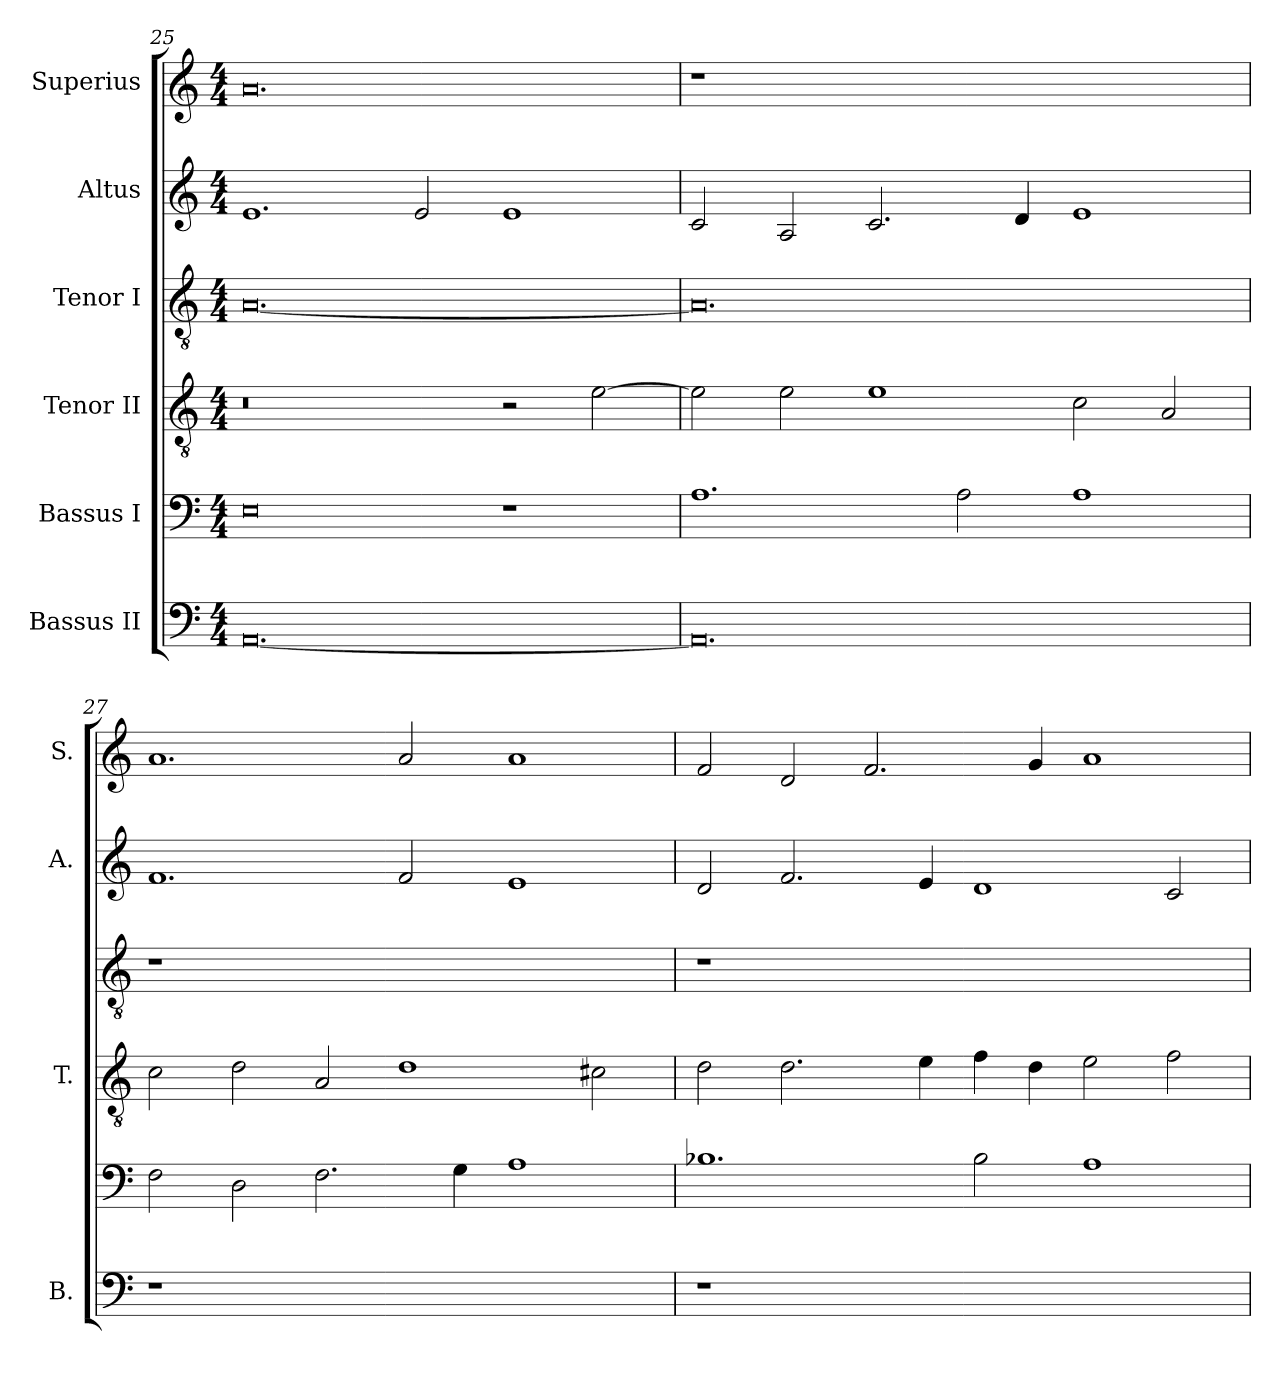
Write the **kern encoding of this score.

**kern	**kern	**kern	**kern	**kern	**kern
*part6	*part5	*part4	*part3	*part2	*part1
*staff6	*staff5	*staff4	*staff3	*staff2	*staff1
*I"Bassus II	*I"Bassus I	*I"Tenor II	*I"Tenor I	*I"Altus	*I"Superius
*I'B.	*	*I'T.	*	*I'A.	*I'S.
!!LO:PB:g=z
*clefF4	*clefF4	*clefGv2	*clefGv2	*clefG2	*clefG2
*	*	*ITrd7c12	*ITrd7c12	*	*
*k[]	*k[]	*k[]	*k[]	*k[]	*k[]
*C:	*C:	*C:	*C:	*C:	*C:
*M4/4	*M4/4	*M4/4	*M4/4	*M4/4	*M4/4
=25	=25	=25	=25	=25	=25
[<0.AAi	0Ei	0r	[<0.AAi	1.ei	0.ai
.	.	.	.	2ei/	.
.	1r	2r	.	1ei	.
.	.	[>2Ei\	.	.	.
=26	=26	=26	=26	=26	=26
!	!	!	!	!	!LO:N:vis=1
0.AAi]	1.Ai	2Ei\]	0.AAi]	2ci/	1r
.	.	2Ei\	.	2Ai/	.
.	.	1Ei	.	2.ci/	0ryy
.	2Ai\	.	.	.	.
.	.	.	.	4di/	.
.	1Ai	2Ci\	.	1ei	.
.	.	2AAi/	.	.	.
=27	=27	=27	=27	=27	=27
!LO:N:vis=1	!	!	!LO:N:vis=1	!	!
1r	2Fi\	2Ci\	1r	1.fi	1.ai
.	2Di\	2Di\	.	.	.
0ryy	2.Fi\	2AAi/	0ryy	.	.
.	.	1Di	.	2fi/	2ai/
.	4Gi\	.	.	.	.
.	1Ai	.	.	1ei	1ai
.	.	2C#Xi\	.	.	.
!!LO:LB:g=z
=28	=28	=28	=28	=28	=28
!LO:N:vis=1	!	!	!LO:N:vis=1	!	!
1r	1.B-Xi	2Di\	1r	2di/	2fi/
.	.	2.Di\	.	2.fi/	2di/
0ryy	.	.	0ryy	.	2.fi/
.	.	4Ei\	.	4ei/	.
.	2B-i\	4Fi\	.	1di	.
.	.	4Di\	.	.	4gi/
.	1Ai	2Ei\	.	.	1ai
.	.	2Fi\	.	2ci/	.
=	=	=	=	=	=
*-	*-	*-	*-	*-	*-
